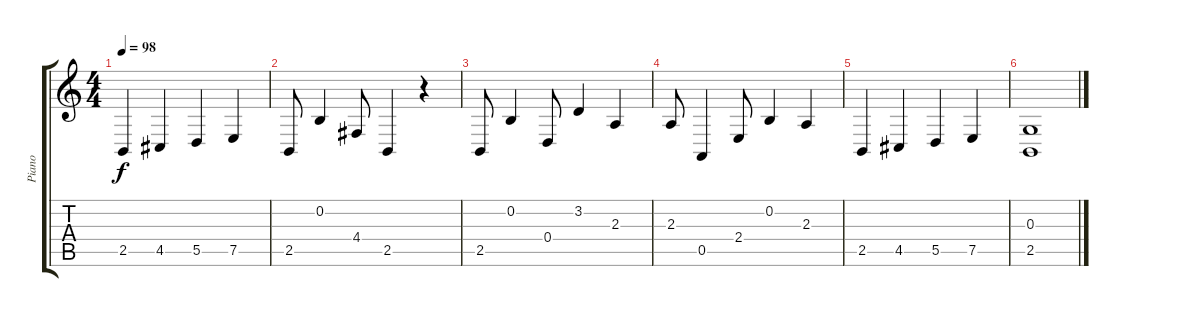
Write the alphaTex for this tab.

\track ("Piano" "Piano") {instrument acousticgrandpiano}
\staff {score tabs}
\tuning (E4 B3 G3 D3 A2 E2) {hide}
\ts (4 4)
\tempo 98
\clef g2
\ks c
2.5.4{dy f} 4.5.4 5.5.4 7.5.4 |
2.5.8 0.2.4 4.4.8 2.5.4 r.4 |
2.5.8 0.2.4 0.4.8 3.2.4 2.3.4 |
2.3.8 0.5.4 2.4.8 0.2.4 2.3.4 |
2.5.4 4.5.4 5.5.4 7.5.4 |
(0.3 2.5).1
